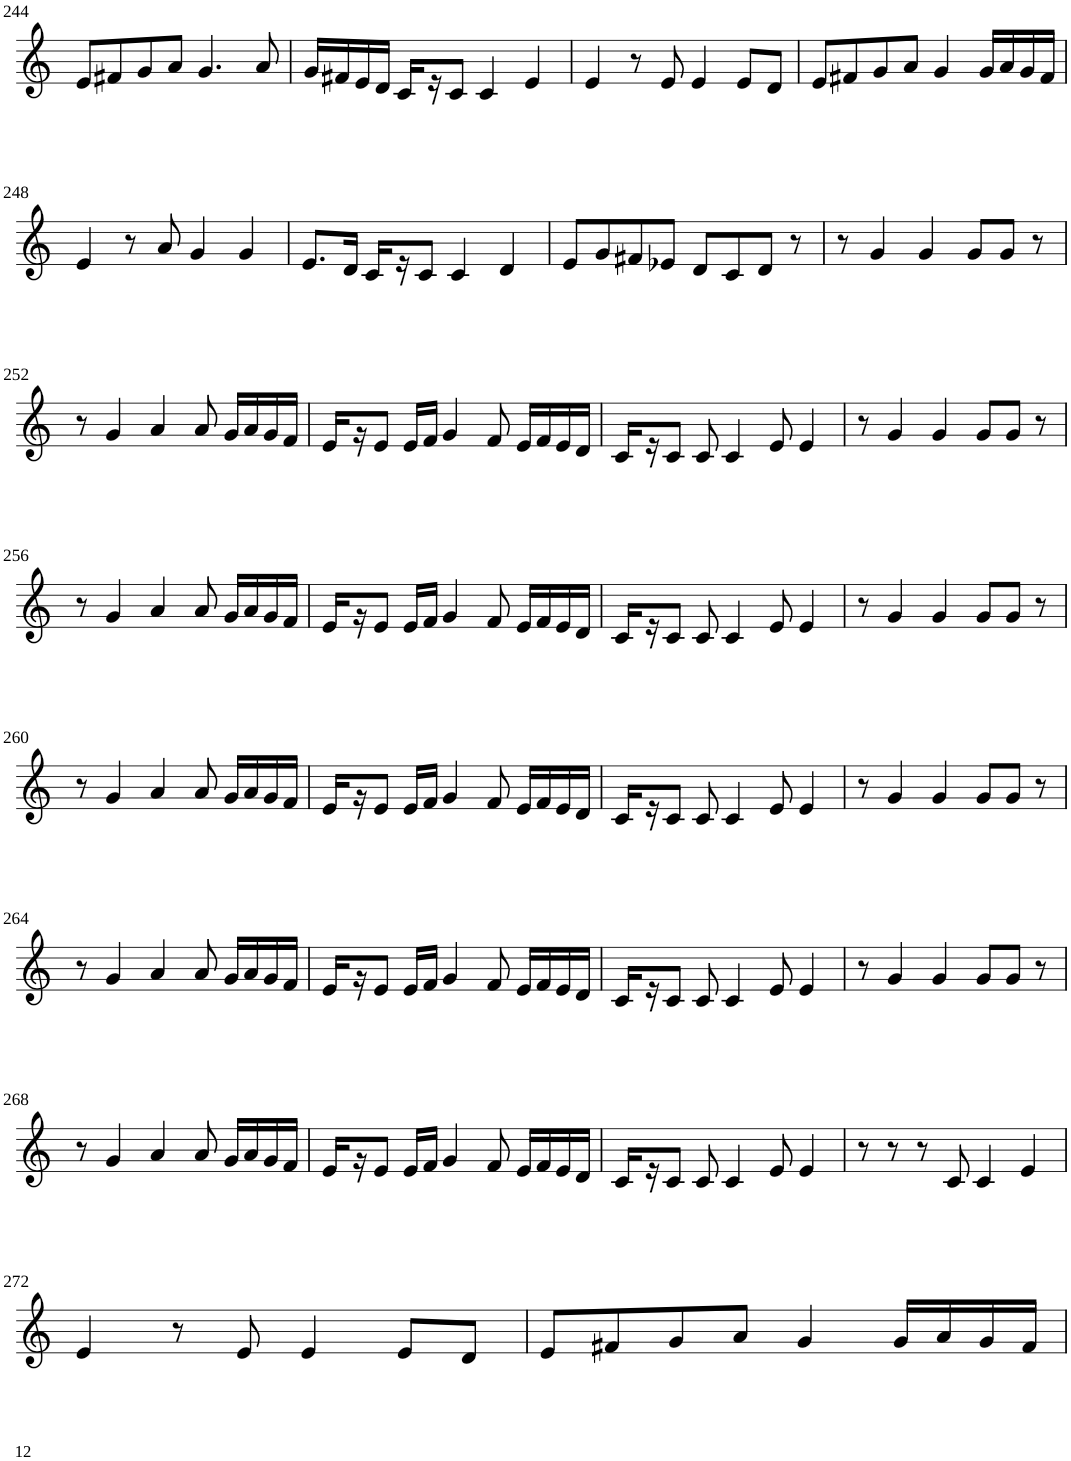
**kern
*part1
*staff1
*I"Violin
!!LO:PB:g=z
*clefG2
*k[]
*M4/4
=244
8e/L
8f#X/
8g/
8a/J
4.g/
8a/
=245
16g/LL
16f#X/
16e/
16d/JJ
16c/LL
16r
8c/J
4c/
4e/
=246
4e/
8r
8e/
4e/
8e/L
8d/J
=247
8e/L
8f#X/
8g/
8a/J
4g/
16g/LL
16a/
16g/
16f#/JJ
!!LO:LB:g=z
=248
4e/
8r
8a/
4g/
4g/
=249
8.e/L
16d/Jk
16c/LL
16r
8c/J
4c/
4d/
=250
8e/L
8g/
8f#X/
8e-X/J
8d/L
8c/
8d/J
8r
=251
8r
4g/
4g/
8g/L
8g/J
8r
!!LO:LB:g=z
=252
8r
4g/
4a/
8a/
16g/LL
16a/
16g/
16f/JJ
=253
16e/LL
16r
8e/J
16e/LL
16f/JJ
4g/
8f/
16e/LL
16f/
16e/
16d/JJ
=254
16c/LL
16r
8c/J
8c/
4c/
8e/
4e/
=255
8r
4g/
4g/
8g/L
8g/J
8r
!!LO:LB:g=z
=256
8r
4g/
4a/
8a/
16g/LL
16a/
16g/
16f/JJ
=257
16e/LL
16r
8e/J
16e/LL
16f/JJ
4g/
8f/
16e/LL
16f/
16e/
16d/JJ
=258
16c/LL
16r
8c/J
8c/
4c/
8e/
4e/
=259
8r
4g/
4g/
8g/L
8g/J
8r
!!LO:LB:g=z
=260
8r
4g/
4a/
8a/
16g/LL
16a/
16g/
16f/JJ
=261
16e/LL
16r
8e/J
16e/LL
16f/JJ
4g/
8f/
16e/LL
16f/
16e/
16d/JJ
=262
16c/LL
16r
8c/J
8c/
4c/
8e/
4e/
=263
8r
4g/
4g/
8g/L
8g/J
8r
!!LO:LB:g=z
=264
8r
4g/
4a/
8a/
16g/LL
16a/
16g/
16f/JJ
=265
16e/LL
16r
8e/J
16e/LL
16f/JJ
4g/
8f/
16e/LL
16f/
16e/
16d/JJ
=266
16c/LL
16r
8c/J
8c/
4c/
8e/
4e/
=267
8r
4g/
4g/
8g/L
8g/J
8r
!!LO:LB:g=z
=268
8r
4g/
4a/
8a/
16g/LL
16a/
16g/
16f/JJ
=269
16e/LL
16r
8e/J
16e/LL
16f/JJ
4g/
8f/
16e/LL
16f/
16e/
16d/JJ
=270
16c/LL
16r
8c/J
8c/
4c/
8e/
4e/
=271
8r
8r
8r
8c/
4c/
4e/
!!LO:LB:g=z
=272
4e/
8r
8e/
4e/
8e/L
8d/J
=273
8e/L
8f#X/
8g/
8a/J
4g/
16g/LL
16a/
16g/
16f#/JJ
=
*-
